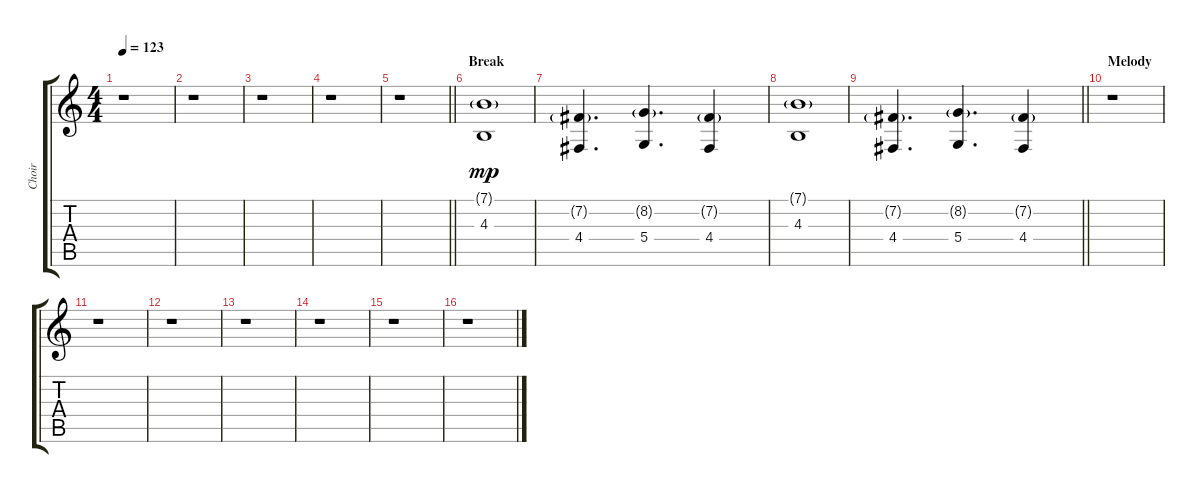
\track ("Choir" "Choir") {instrument choiraahs}
\staff {score tabs}
\tuning (E4 B3 G3 D3 A2 E2) {hide}
\ts (4 4)
\tempo 123
\clef g2
\ks c
r.1{dy mp} |
r.1 |
r.1 |
r.1 |
\barLineRight lightlight
r.1 |
\section ("" "Break")
(7.1{g} 4.3).1 |
(7.2{g} 4.4).4{d} (8.2{g} 5.4).4{d} (7.2{g} 4.4).4 |
(7.1{g} 4.3).1 |
\barLineRight lightlight
(7.2{g} 4.4).4{d} (8.2{g} 5.4).4{d} (7.2{g} 4.4).4 |
\section ("" "Melody")
r.1 |
r.1 |
r.1 |
r.1 |
r.1 |
r.1 |
r.1
